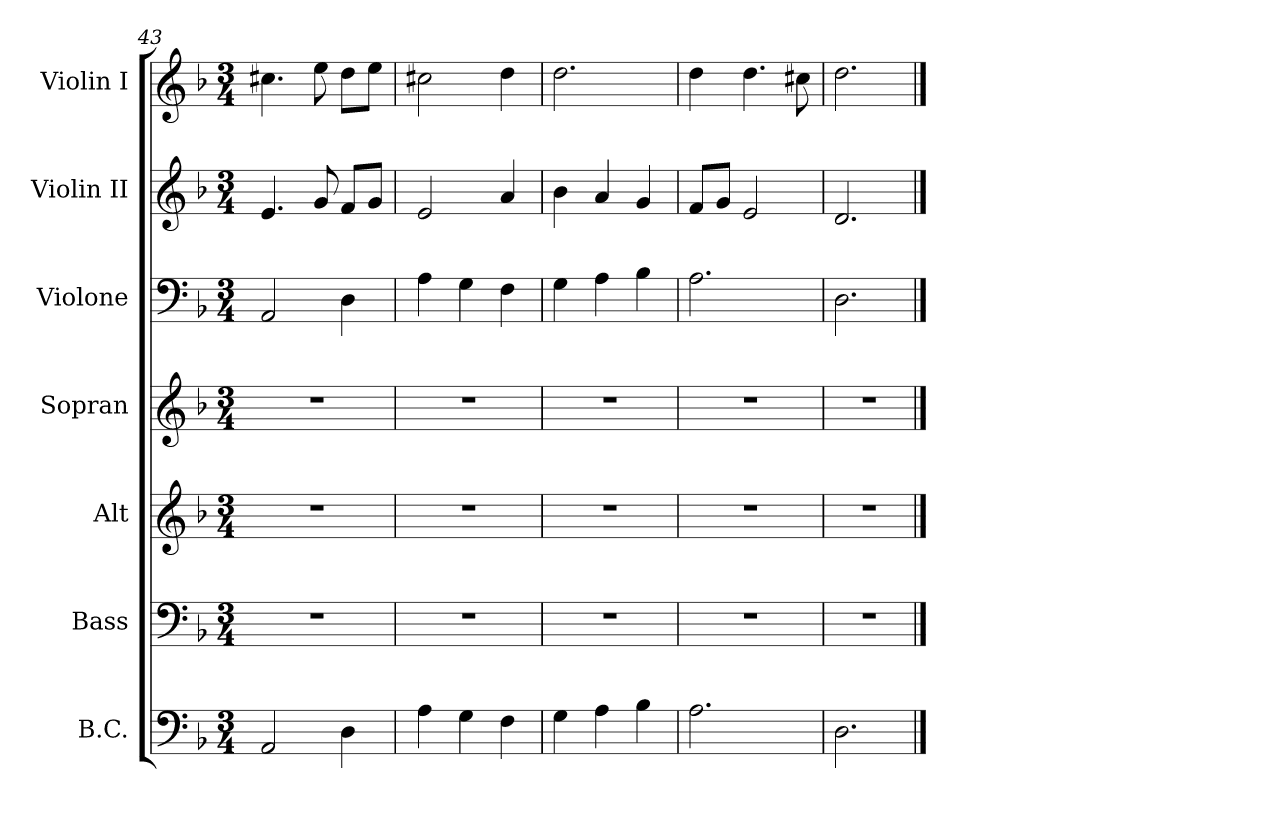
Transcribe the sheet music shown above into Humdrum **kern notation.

**kern	**kern	**kern	**kern	**kern	**kern	**kern
*part7	*part6	*part5	*part4	*part3	*part2	*part1
*staff7	*staff6	*staff5	*staff4	*staff3	*staff2	*staff1
*I"B.C.	*I"Bass	*I"Alt	*I"Sopran	*I"Violone	*I"Violin II	*I"Violin I
*	*I'B.	*I'A.	*I'S.	*	*I'Vln. II	*I'Vln. I
*clefF4	*clefF4	*clefG2	*clefG2	*clefF4	*clefG2	*clefG2
*k[b-]	*k[b-]	*k[b-]	*k[b-]	*k[b-]	*k[b-]	*k[b-]
*F:	*F:	*F:	*F:	*F:	*F:	*F:
*M3/4	*M3/4	*M3/4	*M3/4	*M3/4	*M3/4	*M3/4
=43	=43	=43	=43	=43	=43	=43
!	!LO:N:vis=1	!LO:N:vis=1	!LO:N:vis=1	!	!	!
2AAi/	2.r	2.r	2.r	2AAi/	4.ei/	4.cc#Xi\
.	.	.	.	.	8gi/	8eei\
4Di\	.	.	.	4Di\	8fi/L	8ddi\L
.	.	.	.	.	8gi/J	8eei\J
=44	=44	=44	=44	=44	=44	=44
!	!LO:N:vis=1	!LO:N:vis=1	!LO:N:vis=1	!	!	!
4Ai\	2.r	2.r	2.r	4Ai\	2ei/	2cc#Xi\
4Gi\	.	.	.	4Gi\	.	.
4Fi\	.	.	.	4Fi\	4ai/	4ddi\
=45	=45	=45	=45	=45	=45	=45
!	!LO:N:vis=1	!LO:N:vis=1	!LO:N:vis=1	!	!	!
4Gi\	2.r	2.r	2.r	4Gi\	4b-i\	2.ddi\
4Ai\	.	.	.	4Ai\	4ai/	.
4B-i\	.	.	.	4B-i\	4gi/	.
=46	=46	=46	=46	=46	=46	=46
!	!LO:N:vis=1	!LO:N:vis=1	!LO:N:vis=1	!	!	!
2.Ai\	2.r	2.r	2.r	2.Ai\	8fi/L	4ddi\
.	.	.	.	.	8gi/J	.
.	.	.	.	.	2ei/	4.ddi\
.	.	.	.	.	.	8cc#Xi\
=47	=47	=47	=47	=47	=47	=47
!	!LO:N:vis=1	!LO:N:vis=1	!LO:N:vis=1	!	!	!
2.Di\	2.r	2.r	2.r	2.Di\	2.di/	2.ddi\
==	==	==	==	==	==	==
*-	*-	*-	*-	*-	*-	*-
